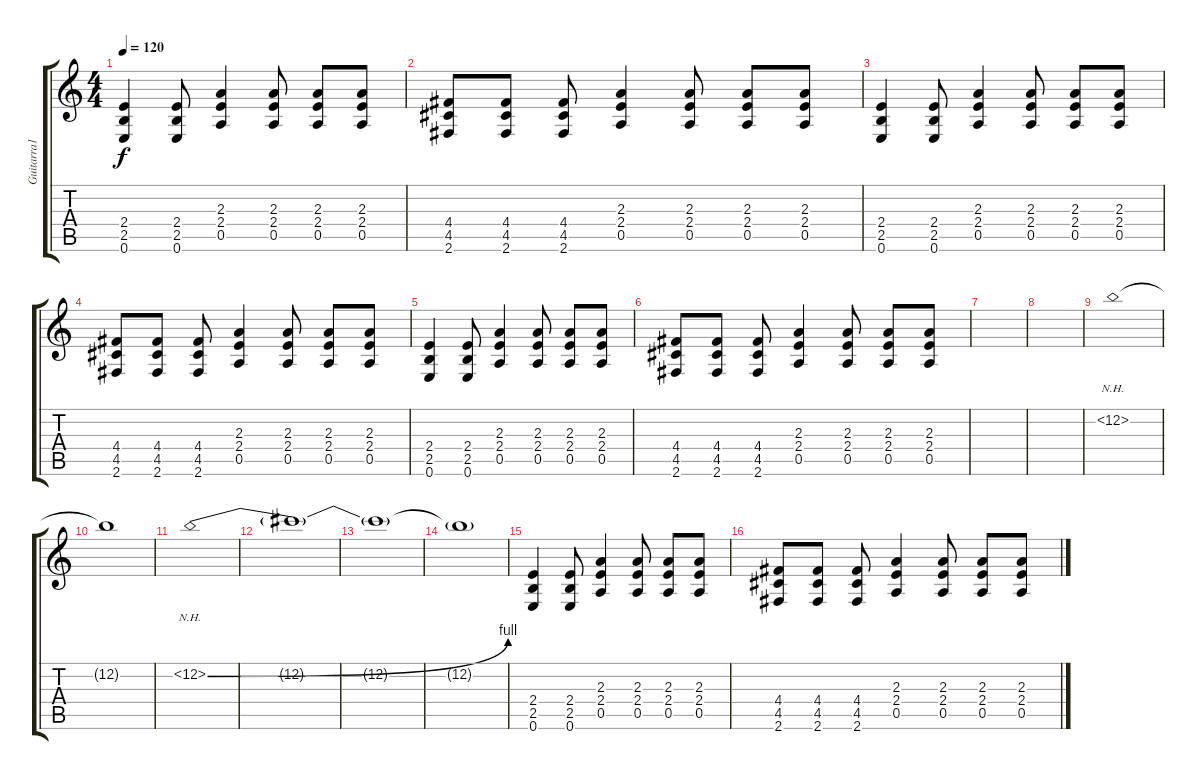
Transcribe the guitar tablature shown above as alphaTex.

\track ("Guitarra1" "Guitarra1") {instrument overdrivenguitar}
\staff {score tabs}
\tuning (E4 B3 G3 D3 A2 E2) {hide}
\ts (4 4)
\tempo 120
\clef g2
\ks c
(2.4 2.5 0.6).4{dy f} (2.4 2.5 0.6).8 (2.3 2.4 0.5).4 (2.3 2.4 0.5).8 (2.3 2.4 0.5).8 (2.3 2.4 0.5).8 |
(4.4 4.5 2.6).8 (4.4 4.5 2.6).8 (4.4 4.5 2.6).8 (2.3 2.4 0.5).4 (2.3 2.4 0.5).8 (2.3 2.4 0.5).8 (2.3 2.4 0.5).8 |
(2.4 2.5 0.6).4 (2.4 2.5 0.6).8 (2.3 2.4 0.5).4 (2.3 2.4 0.5).8 (2.3 2.4 0.5).8 (2.3 2.4 0.5).8 |
(4.4 4.5 2.6).8 (4.4 4.5 2.6).8 (4.4 4.5 2.6).8 (2.3 2.4 0.5).4 (2.3 2.4 0.5).8 (2.3 2.4 0.5).8 (2.3 2.4 0.5).8 |
(2.4 2.5 0.6).4 (2.4 2.5 0.6).8 (2.3 2.4 0.5).4 (2.3 2.4 0.5).8 (2.3 2.4 0.5).8 (2.3 2.4 0.5).8 |
(4.4 4.5 2.6).8 (4.4 4.5 2.6).8 (4.4 4.5 2.6).8 (2.3 2.4 0.5).4 (2.3 2.4 0.5).8 (2.3 2.4 0.5).8 (2.3 2.4 0.5).8 |
|
|
12.2{nh}.1 |
12.2{t}.1 |
12.2{be (bend 0 0 60 4) nh}.1 |
12.2{t}.1 |
12.2{t}.1 |
12.2{t}.1 |
(2.4 2.5 0.6).4 (2.4 2.5 0.6).8 (2.3 2.4 0.5).4 (2.3 2.4 0.5).8 (2.3 2.4 0.5).8 (2.3 2.4 0.5).8 |
(4.4 4.5 2.6).8 (4.4 4.5 2.6).8 (4.4 4.5 2.6).8 (2.3 2.4 0.5).4 (2.3 2.4 0.5).8 (2.3 2.4 0.5).8 (2.3 2.4 0.5).8
